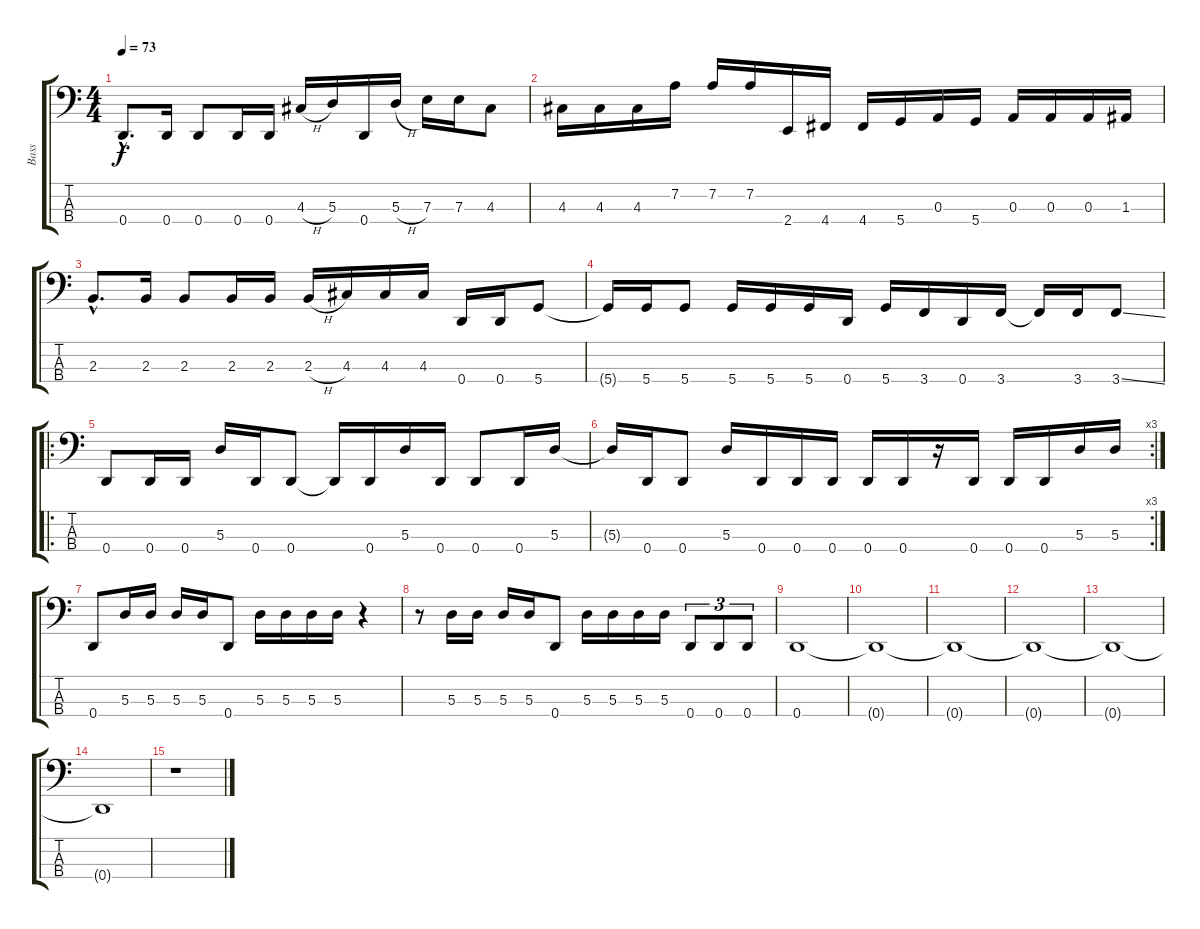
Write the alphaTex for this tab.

\track ("Bass" "Bass") {instrument electricbassfinger}
\staff {score tabs}
\tuning (G2 D2 A1 D1) {hide}
\ts (4 4)
\tempo 73
\clef f4
\ks c
0.4{hac}.8{d dy f} 0.4.16 0.4.8 0.4.16 0.4.16 4.3{h}.16 5.3.16 0.4.16 5.3{h}.16 7.3.16 7.3.16 4.3.8 |
4.3.16 4.3.16 4.3.16 7.2.16 7.2.16 7.2.16 2.4.16 4.4.16 4.4.16 5.4.16 0.3.16 5.4.16 0.3.16 0.3.16 0.3.16 1.3.16 |
2.3{hac}.8{d} 2.3.16 2.3.8 2.3.16 2.3.16 2.3{h}.16 4.3.16 4.3.16 4.3.16 0.4.16 0.4.16 5.4.8 |
5.4{t}.16 5.4.16 5.4.8 5.4.16 5.4.16 5.4.16 0.4.16 5.4.16 3.4.16 0.4.16 3.4.16 3.4{t}.16 3.4.16 3.4{ss}.8 |
\ro
0.4.8 0.4.16 0.4.16 5.3.16 0.4.16 0.4.8 0.4{t}.16 0.4.16 5.3.16 0.4.16 0.4.8 0.4.16 5.3.16 |
\rc 3
5.3{t}.16 0.4.16 0.4.8 5.3.16 0.4.16 0.4.16 0.4.16 0.4.16 0.4.16 r.16 0.4.16 0.4.16 0.4.16 5.3.16 5.3.16 |
0.4.8 5.3.16 5.3.16 5.3.16 5.3.16 0.4.8 5.3.16 5.3.16 5.3.16 5.3.16 r.4 |
r.8 5.3.16 5.3.16 5.3.16 5.3.16 0.4.8 5.3.16 5.3.16 5.3.16 5.3.16 0.4.8{tu (3 2)} 0.4.8{tu (3 2)} 0.4.8{tu (3 2)} |
0.4.1 |
0.4{t}.1 |
0.4{t}.1 |
0.4{t}.1 |
0.4{t}.1 |
0.4{t}.1 |
r.1
